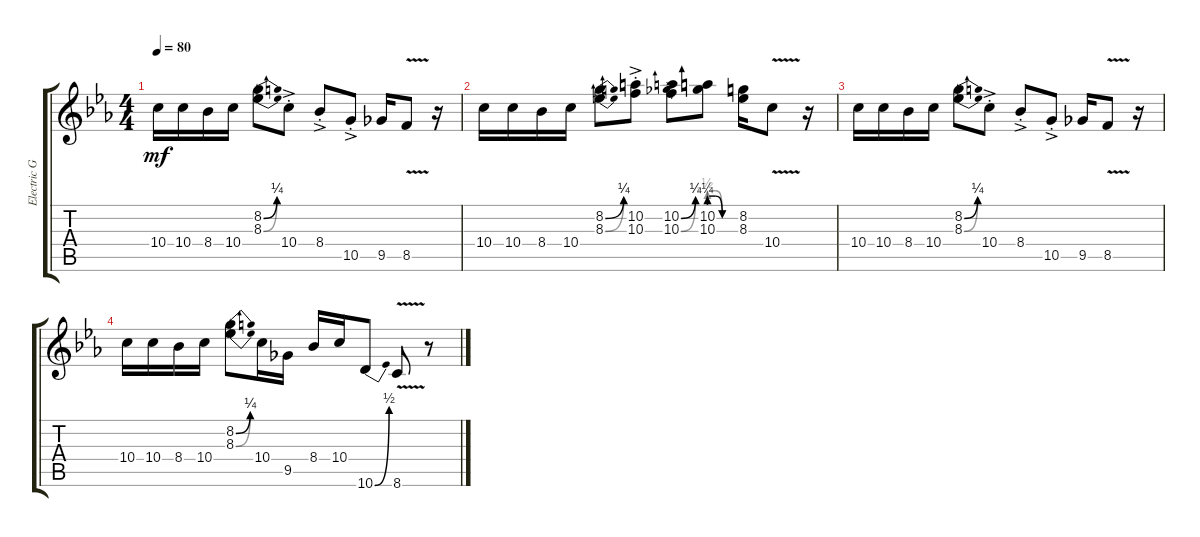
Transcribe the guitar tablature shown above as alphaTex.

\track ("Electric Guitar" "Electric G") {instrument electricguitarclean}
\staff {score tabs}
\tuning (E4 B3 G3 D3 A2 E2) {hide}
\ts (4 4)
\tempo 80
\clef g2
\ks cminor
10.4.16{dy mf instrument electricguitarclean} 10.4.16 8.4.16 10.4.16 (8.2{be (bend 0 0 60 1)} 8.3{be (bend 0 0 60 1)}).8 10.4{ac st}.8 8.4{ac st}.8 10.5{ac st}.8 9.5.16 8.5{v}.8 r.16 |
10.4.16 10.4.16 8.4.16 10.4.16 (8.2{be (bend 0 0 60 1)} 8.3{be (bend 0 0 60 1)}).8 (10.2{ac st} 10.3{ac st}).8 (10.2{be (bend 0 0 60 1)} 10.3{be (bend 0 0 60 2)}).8 (10.2{be (custom 0 1 15 1 30 0 60 0)} 10.3{be (custom 0 2 15 2 30 0 60 0)}).8 (8.2 8.3).16 10.4{v}.8 r.16 |
10.4.16 10.4.16 8.4.16 10.4.16 (8.2{be (bend 0 0 60 1)} 8.3{be (bend 0 0 60 1)}).8 10.4{ac st}.8 8.4{ac st}.8 10.5{ac st}.8 9.5.16 8.5{v}.8 r.16 |
10.4.16 10.4.16 8.4.16 10.4.16 (8.2{be (bend 0 0 60 1)} 8.3{be (bend 0 0 60 1)}).8 10.4.16 9.5.16 8.4.16 10.4.16 10.6{be (bend 0 0 60 2)}.8 8.6{v}.8 r.8
